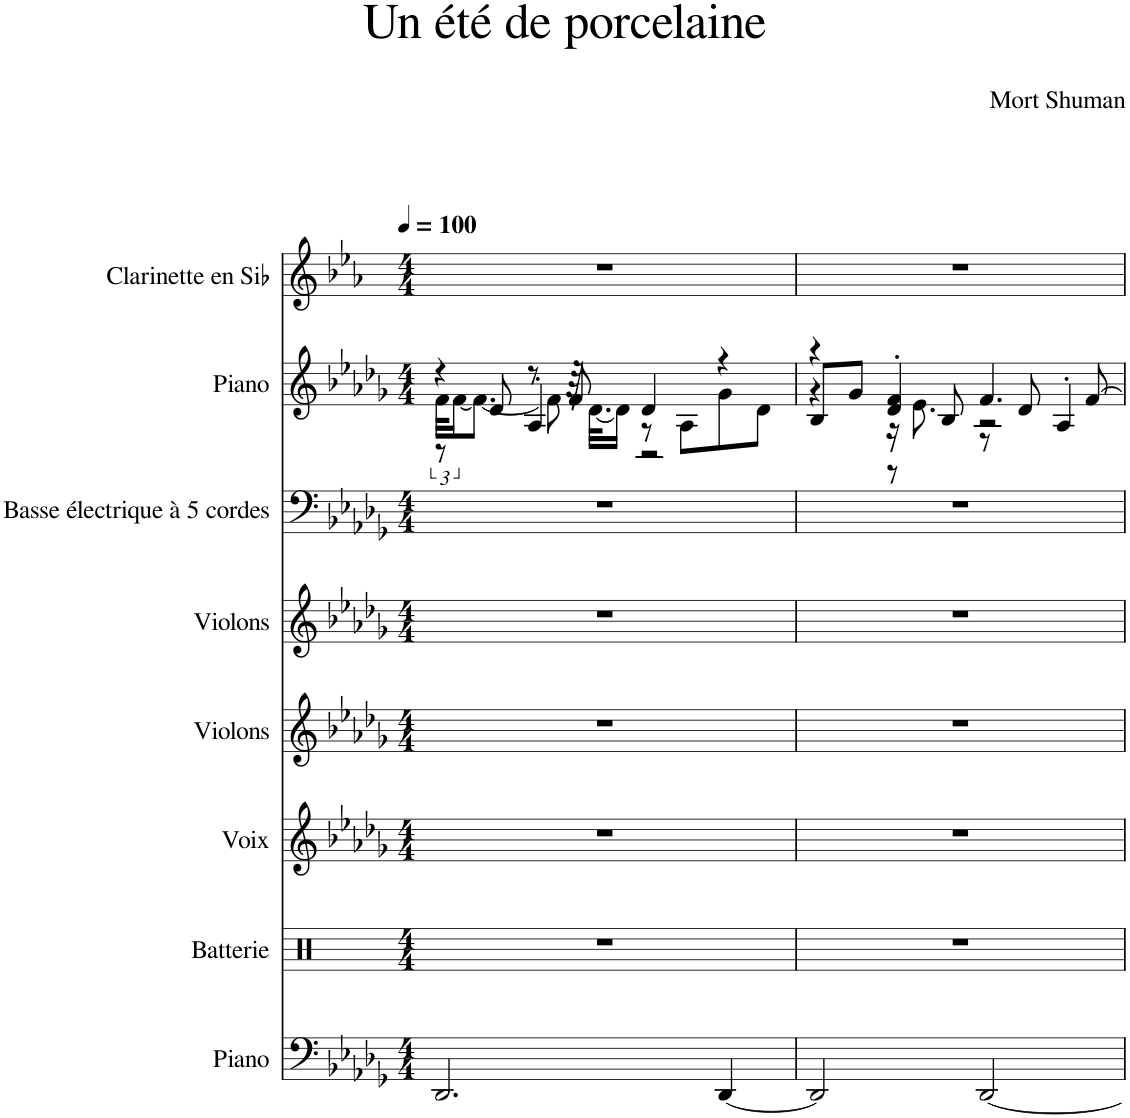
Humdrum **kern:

**kern	**kern	**kern	**kern	**kern	**kern	**kern	**kern
*part8	*part7	*part6	*part5	*part4	*part3	*part2	*part1
*staff8	*staff7	*staff6	*staff5	*staff4	*staff3	*staff2	*staff1
*I"Piano	*I"Batterie	*I"Voix	*I"Violons	*I"Violons	*I"Basse électrique à 5 cordes	*I"Piano	*I"Clarinette en Sib
*I'Pia.	*I'Bat.	*I'Vx.	*I'Vlns.	*I'Vlns.	*I'B. él.	*I'Pia.	*I'Clar. Sib
*clefF4	*clefX	*clefG2	*clefG2	*clefG2	*clefF4	*clefG2	*clefG2
*	*	*	*	*	*Trd7c12	*	*Trd1c2
*k[b-e-a-d-g-]	*k[]	*k[b-e-a-d-g-]	*k[b-e-a-d-g-]	*k[b-e-a-d-g-]	*k[b-e-a-d-g-]	*k[b-e-a-d-g-]	*k[b-e-a-]
*M4/4	*M4/4	*M4/4	*M4/4	*M4/4	*M4/4	*M4/4	*M4/4
*MM100	*MM100	*MM100	*MM100	*MM100	*MM100	*MM100	*MM100
=1	=1	=1	=1	=1	=1	=1	=1
*	*	*	*	*	*	*^	*
*	*	*	*	*	*	*	*^	*
2.DD-/	1r	1r	1r	1r	1r	4r	48f\KLL	8r	1r
.	.	.	.	.	.	.	[24f\J	.	.
.	.	.	.	.	.	.	8.f\J_	.	.
.	.	.	.	.	.	.	.	8d-/	.
.	.	.	.	.	.	8r	8f\]	4A-'/	.
.	.	.	.	.	.	8f/	64r	.	.
.	.	.	.	.	.	.	[32.d-\KLL	.	.
.	.	.	.	.	.	.	16d-\JJ]	.	.
.	.	.	.	.	.	4d-/	8r	2r	.
.	.	.	.	.	.	.	8A-\L	.	.
[4DD-/	.	.	.	.	.	4r	8g-\	.	.
.	.	.	.	.	.	.	8d-\J	.	.
=2	=2	=2	=2	=2	=2	=2	=2	=2	=2
2DD-/]	1r	1r	1r	1r	1r	4r	4r	8B-/L	1r
.	.	.	.	.	.	.	.	8g-/J	.
.	.	.	.	.	.	4d-/' 4f/'	16r	8r	.
.	.	.	.	.	.	.	8.e-\	.	.
.	.	.	.	.	.	.	.	8B-/	.
[2DD-/	.	.	.	.	.	4.f/	2r	8r	.
.	.	.	.	.	.	.	.	8d-/	.
.	.	.	.	.	.	.	.	4A-'/	.
.	.	.	.	.	.	[8f/	.	.	.
*	*	*	*	*	*	*v	*v	*v	*
=	=	=	=	=	=	=	=
*-	*-	*-	*-	*-	*-	*-	*-
